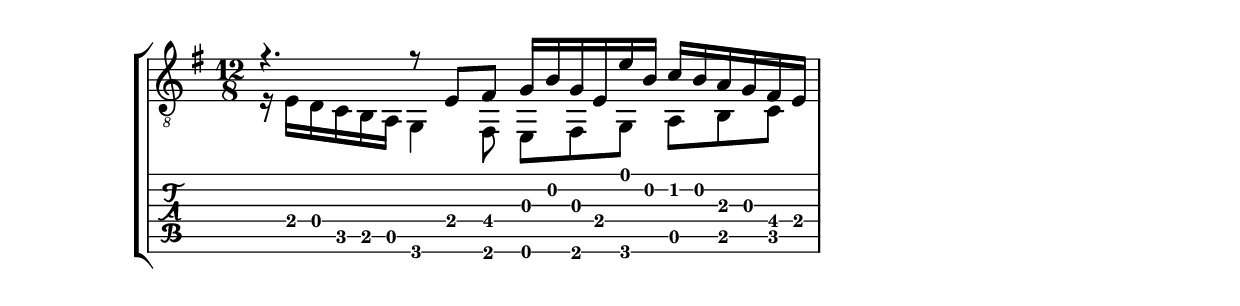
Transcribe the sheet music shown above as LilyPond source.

%% Do not edit this file; it is auto-generated from LSR http://lsr.dsi.unimi.it
%% This file is in the public domain.
\version "2.11.57"

\header {
  lsrtags = "fretted-strings"

  texidoc = "
Polyphony is created the same way in a @code{TabStaff} as in a regular
staff.

"
  doctitle = "Polyphony in tablature"
} % begin verbatim
upper = \relative c' {
  \time 12/8
  \key e \minor
  \voiceOne
  r4. r8 e, fis g16 b g e e' b c b a g fis e
}

lower = \relative c {
  \key e \minor
  \voiceTwo
  r16 e d c b a g4 fis8 e fis g a b c
}

\score {
  <<
    \new StaffGroup = "tab with traditional" <<
      \new Staff = "guitar traditional" <<
        \clef "treble_8"
        \context Voice = "upper" \upper
        \context Voice = "lower" \lower
      >>
      \new TabStaff = "guitar tab" <<
        \context TabVoice = "upper" \upper
        \context TabVoice = "lower" \lower
      >>
    >>
  >>
}
